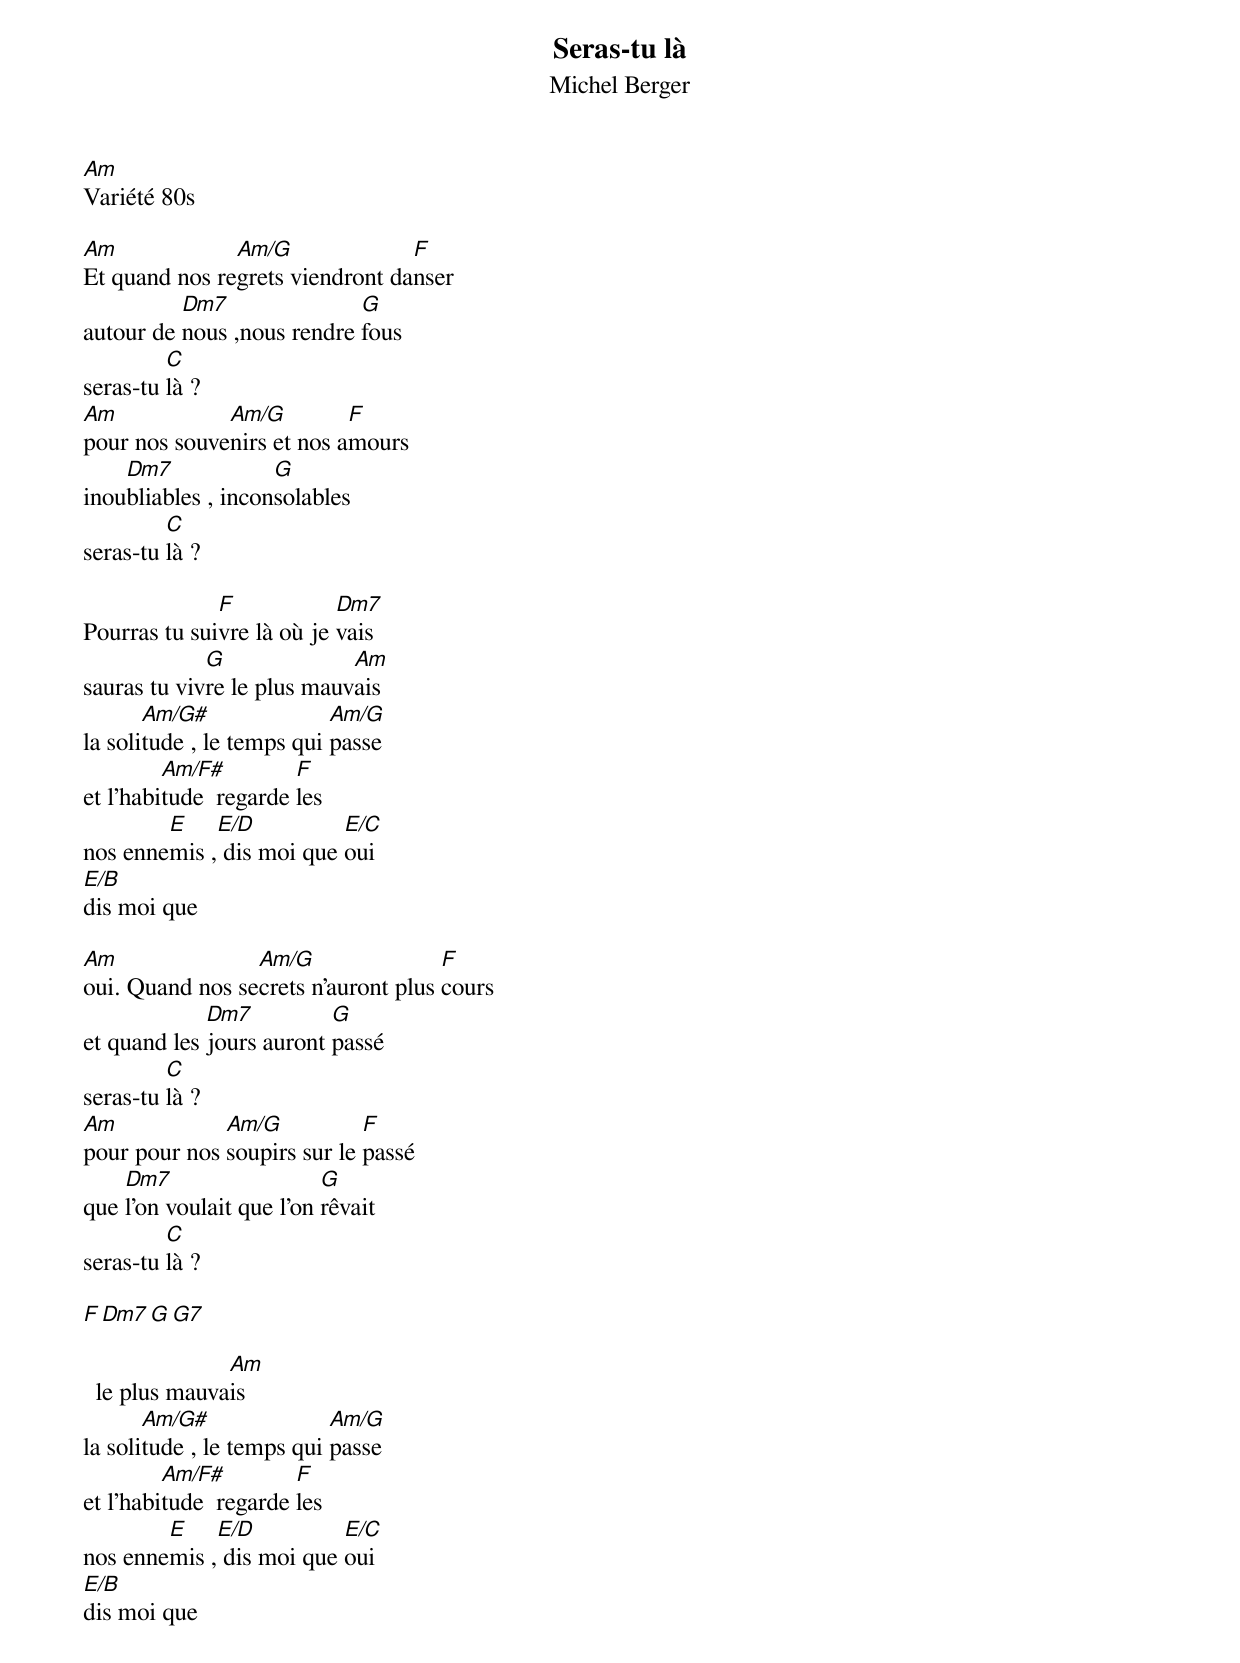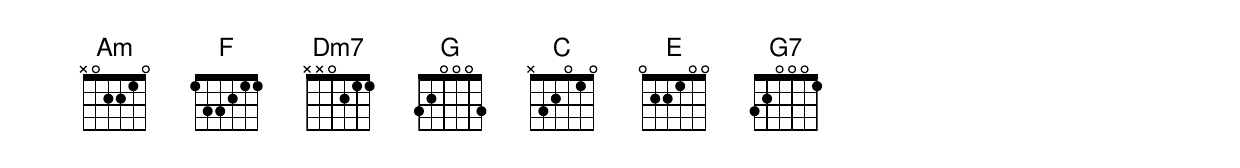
Seras-tu là
Michel Berger
Am
Variété 80s

Am             Am/G              F
Et quand nos regrets viendront danser
          Dm7               G
autour de nous ,nous rendre fous
         C
seras-tu là ?
Am            Am/G         F
pour nos souvenirs et nos amours
    Dm7             G
inoubliables , inconsolables
         C
seras-tu là ?

              F            Dm7
Pourras tu suivre là où je vais
             G              Am
sauras tu vivre le plus mauvais
       Am/G#               Am/G
la solitude , le temps qui passe
         Am/F#         F
et l'habitude  regarde les
        E    E/D          E/C
nos ennemis , dis moi que oui
E/B
dis moi que

Am               Am/G                F
oui. Quand nos secrets n'auront plus cours
             Dm7          G
et quand les jours auront passé
         C
seras-tu là ?
Am            Am/G           F
pour pour nos soupirs sur le passé
    Dm7                   G
que l'on voulait que l'on rêvait
         C
seras-tu là ?

F   Dm7   G    G7

               Am
  le plus mauvais
       Am/G#               Am/G
la solitude , le temps qui passe
         Am/F#         F
et l'habitude  regarde les
        E    E/D          E/C
nos ennemis , dis moi que oui
E/B
dis moi que
